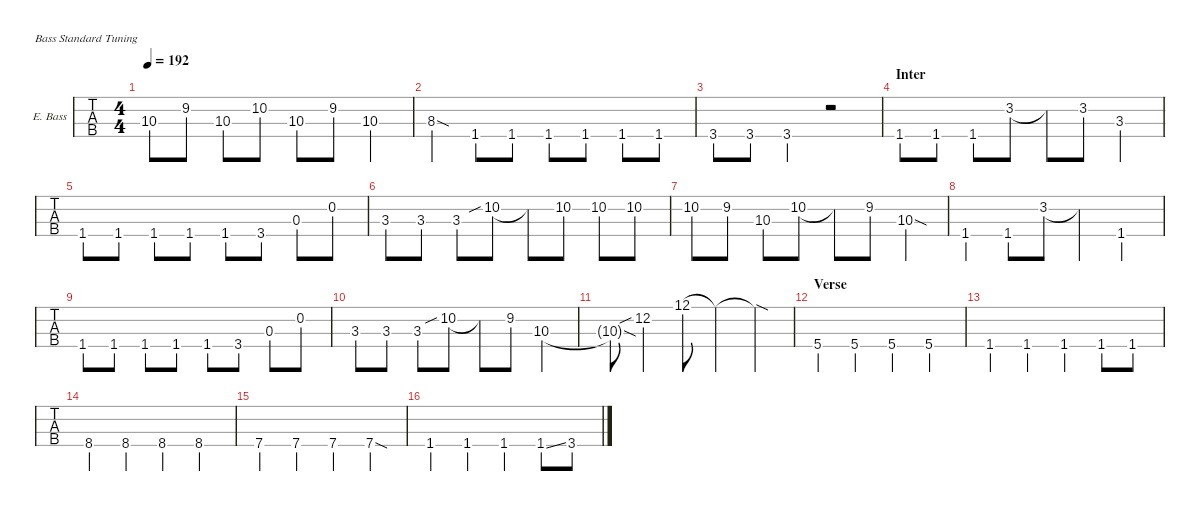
\defaultSystemsLayout 4
\hideDynamics
\bracketExtendMode nobrackets
\firstSystemTrackNameOrientation horizontal
\track ("Ele. Bass" "E. Bass") {defaultSystemsLayout 4 instrument electricbassfinger}
\staff {tabs}
\tuning (G2 D2 A1 E1)
\ts (4 4)
\tempo 192
\clef f4
\ks c
10.3{t}.8{dy f} 9.2.8 10.3.8 10.2.8 10.3.8 9.2.8 10.3.4 |
8.3{sod}.4 1.4.8 1.4.8 1.4.8 1.4.8 1.4.8 1.4.8 |
3.4.8 3.4.8 3.4{st}.4 r.2 |
\section ("" "Inter")
1.4.8 1.4.8 1.4.8 3.2.8 3.2{t}.8 3.2.8 3.3.4 |
1.4.8 1.4.8 1.4.8 1.4.8 1.4.8 3.4.8 0.3.8 0.2.8 |
3.3.8 3.3.8 3.3.8 10.2{sib}.8 10.2{t}.8 10.2.8 10.2.8 10.2.8 |
10.2.8 9.2.8 10.3.8 10.2.8 10.2{t}.8 9.2.8 10.3{sod}.4 |
1.4.4 1.4.8 3.2.8 3.2{t}.4 1.4.4 |
1.4.8 1.4.8 1.4.8 1.4.8 1.4.8 3.4.8 0.3.8 0.2.8 |
3.3.8 3.3.8 3.3.8 10.2{sib}.8 10.2{t}.8 9.2.8 10.3.4 |
10.3{sod t}.8 12.2{sib}.4 12.1.8 12.1{t}.4 12.1{sod t}.4 |
\section ("" "Verse")
5.4{st}.4 5.4{st}.4 5.4{st}.4 5.4{st}.4 |
1.4{st}.4 1.4{st}.4 1.4{st}.4 1.4.8 1.4.8 |
8.4{st}.4 8.4{st}.4 8.4{st}.4 8.4{st}.4 |
7.4{st}.4 7.4{st}.4 7.4{st}.4 7.4{sod}.4 |
1.4{st}.4 1.4{st}.4 1.4{st}.4 1.4{ss}.8 3.4.8
